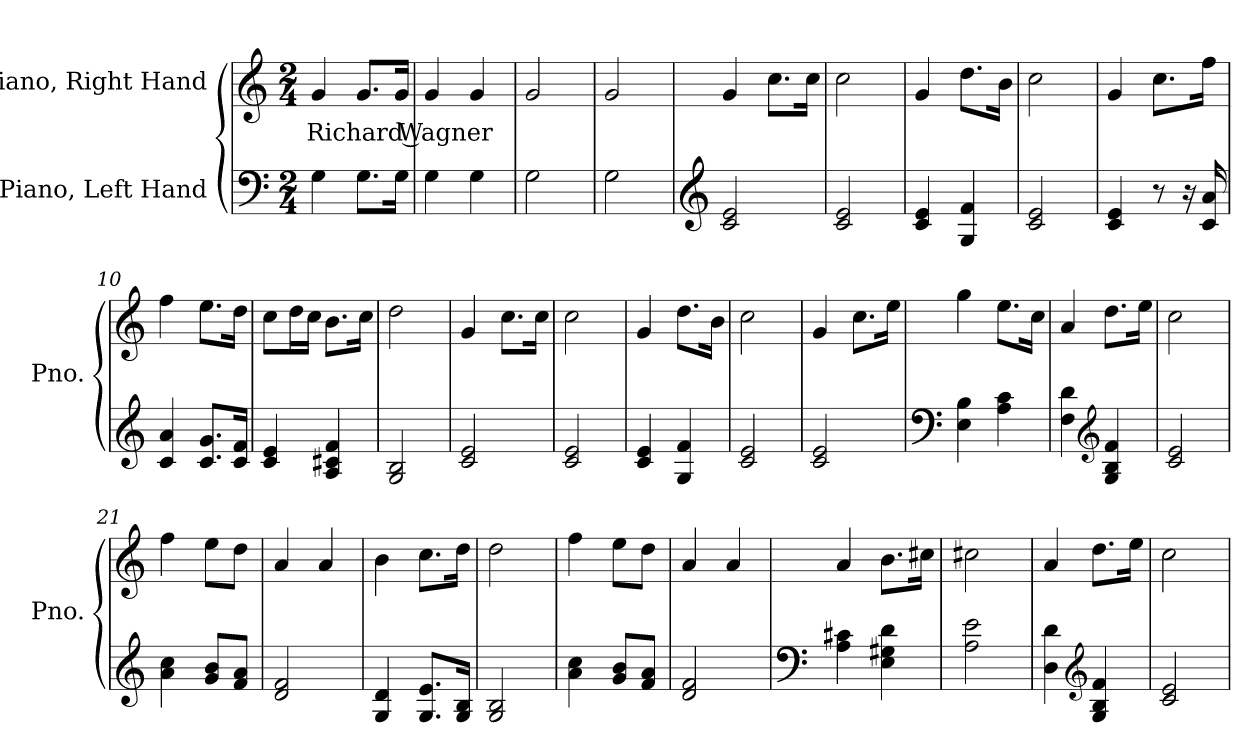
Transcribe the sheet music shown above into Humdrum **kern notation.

**kern	**kern	**text
*part2	*part1	*part1
*staff2	*staff1	*staff1
*I"Piano, Left Hand	*I"Piano, Right Hand	*
*I'Pno.	*I'Pno.	*
*clefF4	*clefG2	*
*k[]	*k[]	*
*M2/4	*M2/4	*
*MM100	*MM100	*
=1	=1	=1
!	!	!LO:LY:b
4G\	4g/	Richard Wagner
8.G\L	8.g/L	.
16G\Jk	16g/Jk	.
=2	=2	=2
4G\	4g/	.
4G\	4g/	.
=3	=3	=3
2G\	2g/	.
=4	=4	=4
2G\	2g/	.
=5	=5	=5
*clefG2	*	*
2c/ 2e/	4g/	.
.	8.cc\L	.
.	16cc\Jk	.
=6	=6	=6
2c/ 2e/	2cc\	.
=7	=7	=7
4c/ 4e/	4g/	.
4G/ 4f/	8.dd\L	.
.	16b\Jk	.
=8	=8	=8
2c/ 2e/	2cc\	.
!!LO:LB:g=z
=9	=9	=9
4c/ 4e/	4g/	.
8r	8.cc\L	.
16r	.	.
16c/ 16a/	16ff\Jk	.
=10	=10	=10
4c/ 4a/	4ff\	.
8.c/ 8.g/L	8.ee\L	.
16c/ 16f/Jk	16dd\Jk	.
=11	=11	=11
4c/ 4e/	8cc\L	.
.	16dd\L	.
.	16cc\JJ	.
4A/ 4c#X/ 4f/	8.b\L	.
.	16cc\Jk	.
=12	=12	=12
2G/ 2B/	2dd\	.
=13	=13	=13
2c/ 2e/	4g/	.
.	8.cc\L	.
.	16cc\Jk	.
=14	=14	=14
2c/ 2e/	2cc\	.
=15	=15	=15
4c/ 4e/	4g/	.
4G/ 4f/	8.dd\L	.
.	16b\Jk	.
=16	=16	=16
2c/ 2e/	2cc\	.
=17	=17	=17
2c/ 2e/	4g/	.
.	8.cc\L	.
.	16ee\Jk	.
!!LO:LB:g=z
=18	=18	=18
*clefF4	*	*
4E\ 4B\	4gg\	.
4A\ 4c\	8.ee\L	.
.	16cc\Jk	.
=19	=19	=19
4F\ 4d\	4a/	.
*clefG2	*	*
4G/ 4B/ 4f/	8.dd\L	.
.	16ee\Jk	.
=20	=20	=20
2c/ 2e/	2cc\	.
=21	=21	=21
4a\ 4cc\	4ff\	.
8g/ 8b/L	8ee\L	.
8f/ 8a/J	8dd\J	.
=22	=22	=22
2d/ 2f/	4a/	.
.	4a/	.
=23	=23	=23
4G/ 4d/	4b\	.
8.G/ 8.e/L	8.cc\L	.
16G/ 16B/Jk	16dd\Jk	.
=24	=24	=24
2G/ 2B/	2dd\	.
=25	=25	=25
4a\ 4cc\	4ff\	.
8g/ 8b/L	8ee\L	.
8f/ 8a/J	8dd\J	.
=26	=26	=26
2d/ 2f/	4a/	.
.	4a/	.
=27	=27	=27
*clefF4	*	*
4A\ 4c#X\	4a/	.
4E\ 4G#X\ 4d\	8.b\L	.
.	16cc#X\Jk	.
!!LO:LB:g=z
=28	=28	=28
2A\ 2e\	2cc#X\	.
=29	=29	=29
4D\ 4d\	4a/	.
*clefG2	*	*
4G/ 4B/ 4f/	8.dd\L	.
.	16ee\Jk	.
=30	=30	=30
2c/ 2e/	2cc\	.
=	=	=
*-	*-	*-
